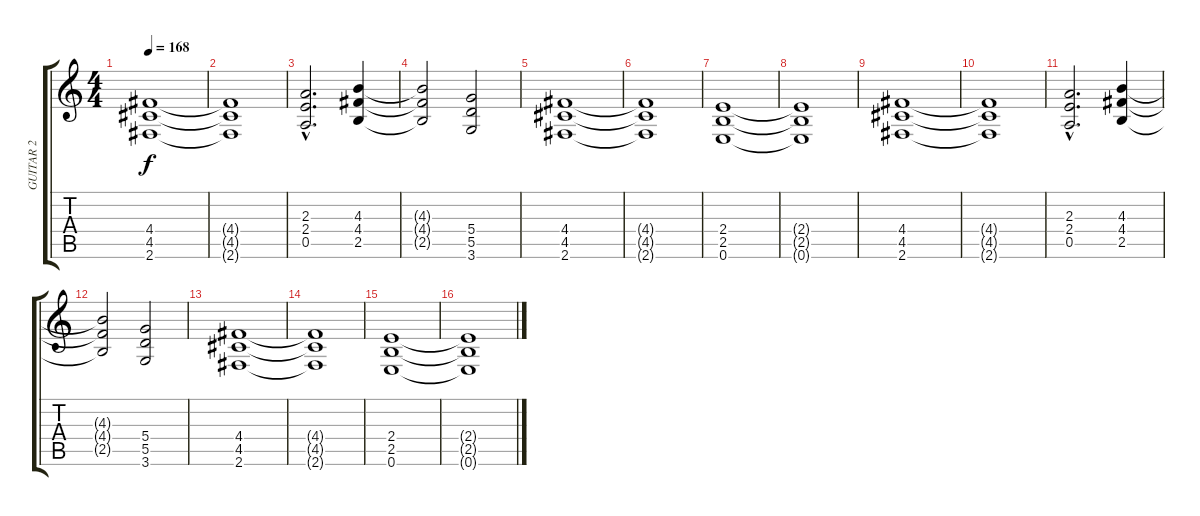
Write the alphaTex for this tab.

\track ("GUITAR 2" "GUITAR 2") {instrument distortionguitar}
\staff {score tabs}
\tuning (E4 B3 G3 D3 A2 E2) {hide}
\ts (4 4)
\tempo 168
\clef g2
\ks c
(4.4 4.5 2.6).1{dy f} |
(4.4{t} 4.5{t} 2.6{t}).1 |
(2.3{hac} 2.4{hac} 0.5{hac}).2{d} (4.3 4.4 2.5).4 |
(4.3{t} 4.4{t} 2.5{t}).2 (5.4 5.5 3.6).2 |
(4.4 4.5 2.6).1 |
(4.4{t} 4.5{t} 2.6{t}).1 |
(2.4 2.5 0.6).1 |
(2.4{t} 2.5{t} 0.6{t}).1 |
(4.4 4.5 2.6).1 |
(4.4{t} 4.5{t} 2.6{t}).1 |
(2.3{hac} 2.4{hac} 0.5{hac}).2{d} (4.3 4.4 2.5).4 |
(4.3{t} 4.4{t} 2.5{t}).2 (5.4 5.5 3.6).2 |
(4.4 4.5 2.6).1 |
(4.4{t} 4.5{t} 2.6{t}).1 |
(2.4 2.5 0.6).1 |
(2.4{t} 2.5{t} 0.6{t}).1
